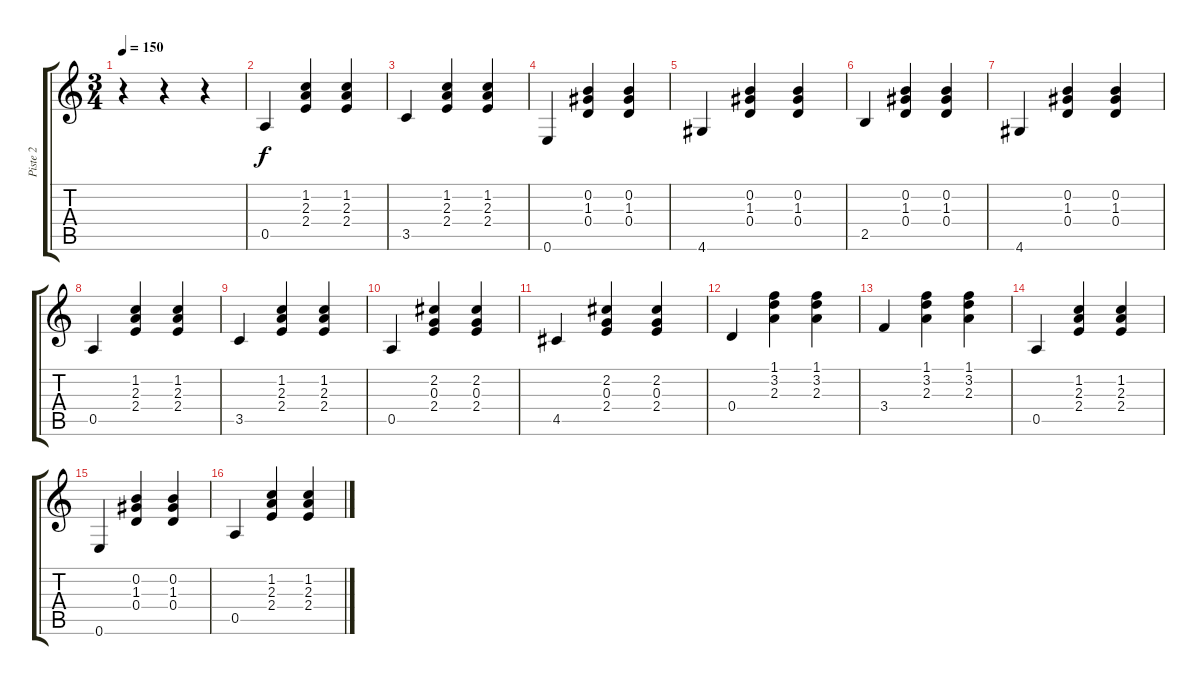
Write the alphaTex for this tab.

\track ("Piste 2" "Piste 2") {instrument acousticguitarsteel}
\staff {score tabs}
\tuning (E4 B3 G3 D3 A2 E2) {hide}
\ts (3 4)
\tempo 150
\clef g2
\ks c
r.4{dy f} r.4 r.4 |
0.5.4 (1.2 2.3 2.4).4 (1.2 2.3 2.4).4 |
3.5.4 (1.2 2.3 2.4).4 (1.2 2.3 2.4).4 |
0.6.4 (0.2 1.3 0.4).4 (0.2 1.3 0.4).4 |
4.6.4 (0.2 1.3 0.4).4 (0.2 1.3 0.4).4 |
2.5.4 (0.2 1.3 0.4).4 (0.2 1.3 0.4).4 |
4.6.4 (0.2 1.3 0.4).4 (0.2 1.3 0.4).4 |
0.5.4 (1.2 2.3 2.4).4 (1.2 2.3 2.4).4 |
3.5.4 (1.2 2.3 2.4).4 (1.2 2.3 2.4).4 |
0.5.4 (2.2 0.3 2.4).4 (2.2 0.3 2.4).4 |
4.5.4 (2.2 0.3 2.4).4 (2.2 0.3 2.4).4 |
0.4.4 (1.1 3.2 2.3).4 (1.1 3.2 2.3).4 |
3.4.4 (1.1 3.2 2.3).4 (1.1 3.2 2.3).4 |
0.5.4 (1.2 2.3 2.4).4 (1.2 2.3 2.4).4 |
0.6.4 (0.2 1.3 0.4).4 (0.2 1.3 0.4).4 |
0.5.4 (1.2 2.3 2.4).4 (1.2 2.3 2.4).4
